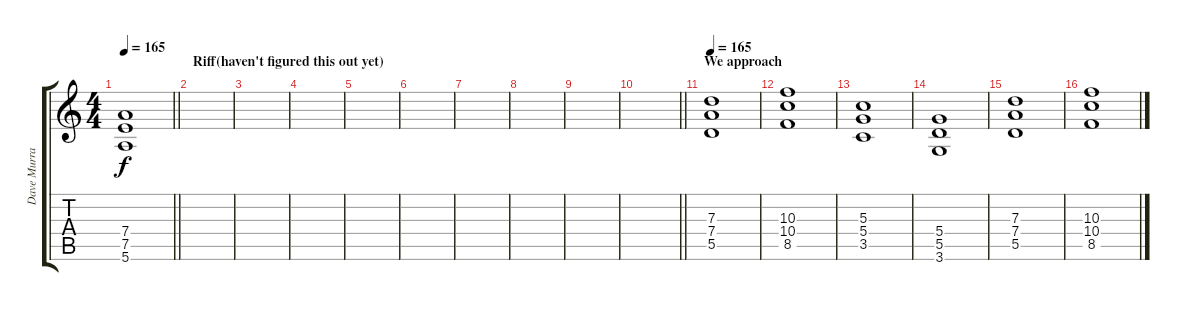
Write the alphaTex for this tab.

\track ("Dave Murray" "Dave Murra") {instrument acousticguitarsteel}
\staff {score tabs}
\tuning (E4 B3 G3 D3 A2 E2) {hide}
\ts (4 4)
\tempo 165
\clef g2
\barLineRight lightlight
\ks c
(7.4 7.5 5.6).1{dy f} |
\section ("" "Riff(haven't figured this out yet)")
|
|
|
|
|
|
|
|
\barLineRight lightlight
|
\section ("" "We approach")
\tempo 165
(7.3 7.4 5.5).1 |
(10.3 10.4 8.5).1 |
(5.3 5.4 3.5).1 |
(5.4 5.5 3.6).1 |
(7.3 7.4 5.5).1 |
(10.3 10.4 8.5).1
